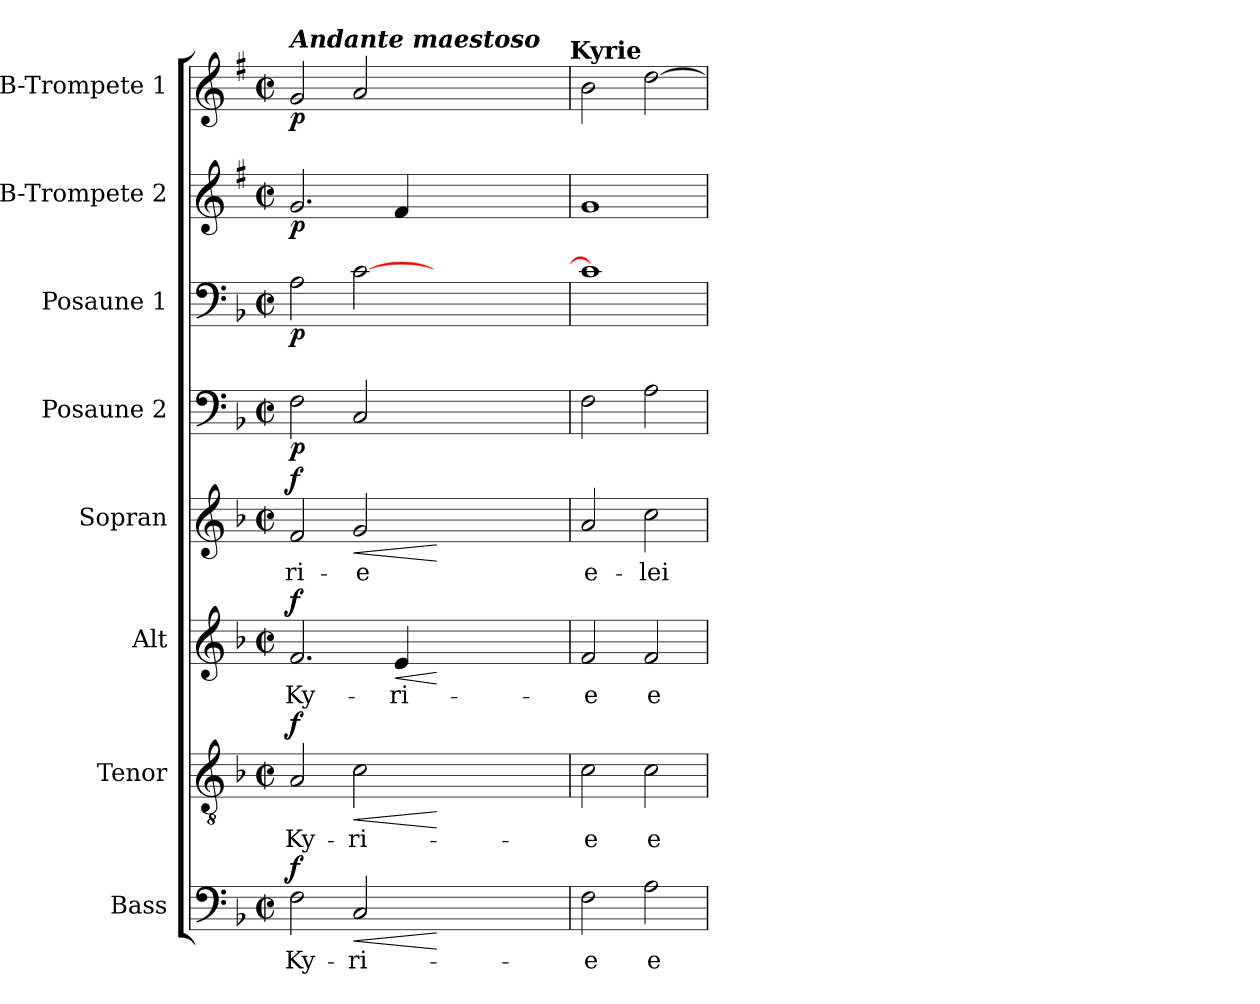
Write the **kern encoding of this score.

**kern	**text	**dynam	**kern	**text	**dynam	**kern	**text	**dynam	**kern	**text	**dynam	**kern	**dynam	**kern	**dynam	**kern	**dynam	**kern	**dynam
*part8	*part8	*part8	*part7	*part7	*part7	*part6	*part6	*part6	*part5	*part5	*part5	*part4	*part4	*part3	*part3	*part2	*part2	*part1	*part1
*staff8	*staff8	*staff8	*staff7	*staff7	*staff7	*staff6	*staff6	*staff6	*staff5	*staff5	*staff5	*staff4	*staff4	*staff3	*staff3	*staff2	*staff2	*staff1	*staff1
*I"Bass	*	*	*I"Tenor	*	*	*I"Alt	*	*	*I"Sopran	*	*	*I"Posaune 2	*	*I"Posaune 1	*	*I"B-Trompete 2	*	*I"B-Trompete 1	*
*I'B.	*	*	*I'T.	*	*	*I'A.	*	*	*I'S.	*	*	*I'Pos. 2	*	*I'Pos. 1	*	*I'B Trp. 2	*	*I'B Trp. 1	*
*clefF4	*	*	*clefGv2	*	*	*clefG2	*	*	*clefG2	*	*	*clefF4	*	*clefF4	*	*clefG2	*	*clefG2	*
*	*	*	*	*	*	*	*	*	*	*	*	*	*	*	*	*ITrd1c2	*	*ITrd1c2	*
*k[b-]	*	*	*k[b-]	*	*	*k[b-]	*	*	*k[b-]	*	*	*k[b-]	*	*k[b-]	*	*k[b-]	*	*k[b-]	*
*F:	*	*	*F:	*	*	*F:	*	*	*F:	*	*	*F:	*	*F:	*	*F:	*	*F:	*
*M2/2	*	*	*M2/2	*	*	*M2/2	*	*	*M2/2	*	*	*M2/2	*	*M2/2	*	*M2/2	*	*M2/2	*
*met(c|)	*	*	*met(c|)	*	*	*met(c|)	*	*	*met(c|)	*	*	*met(c|)	*	*met(c|)	*	*met(c|)	*	*met(c|)	*
=1	=1	=1	=1	=1	=1	=1	=1	=1	=1	=1	=1	=1	=1	=1	=1	=1	=1	=1	=1
!	!	!	!	!	!	!	!	!	!	!	!	!	!	!	!	!	!	!LO:TX:a:Bi:t=Andante maestoso	!
!	!LO:LY:b	!LO:DY:a	!	!LO:LY:b	!LO:DY:a	!	!LO:LY:b	!LO:DY:a	!	!LO:LY:b	!LO:DY:a	!	!LO:DY:b	!	!LO:DY:b	!	!LO:DY:b	!	!LO:DY:b
2F\	Ky-	f	2A/	Ky-	f	2.f/	Ky-	f	2f/	ri-	f	2F\	p	2A\	p	2.f/	p	2f/	p
!	!LO:LY:b	!LO:HP:b	!	!LO:LY:b	!LO:HP:b	!	!	!	!	!LO:LY:b	!LO:HP:b	!	!	!	!	!	!	!	!
2C/	-ri-	<	2c\	-ri-	<	.	.	.	2g/	-e	<	2C/	.	[2c\	.	.	.	2g/	.
!	!	!	!	!	!	!	!LO:LY:b	!LO:HP:b	!	!	!	!	!	!	!	!	!	!	!
.	.	.	.	.	.	4e/	-ri-	<	.	.	.	.	.	.	.	4e/	.	.	.
1..ryy	.	[	1..ryy	.	[	1..ryy	.	[	1..ryy	.	[	1..ryy	.	1..ryy	.	1..ryy	.	1..ryy	.
!	!	!	!	!	!	!	!	!	!	!	!	!	!	!	!	!	!	!LO:TX:a:B:t=Kyrie	!
=2	=2	=2	=2	=2	=2	=2	=2	=2	=2	=2	=2	=2	=2	=2	=2	=2	=2	=2	=2
!	!LO:LY:b	!	!	!LO:LY:b	!	!	!LO:LY:b	!	!	!LO:LY:b	!	!	!	!	!	!	!	!	!
2F\	-e	.	2c\	-e	.	2f/	-e	.	2a/	e-	.	2F\	.	1c]	.	1f	.	2a\	.
!	!LO:LY:b	!	!	!LO:LY:b	!	!	!LO:LY:b	!	!	!LO:LY:b	!	!	!	!	!	!	!	!	!
2A\	e-	.	2c\	e-	.	2f/	e-	.	2cc\	-lei-	.	2A\	.	.	.	.	.	[2cc\	.
=	=	=	=	=	=	=	=	=	=	=	=	=	=	=	=	=	=	=	=
*-	*-	*-	*-	*-	*-	*-	*-	*-	*-	*-	*-	*-	*-	*-	*-	*-	*-	*-	*-
